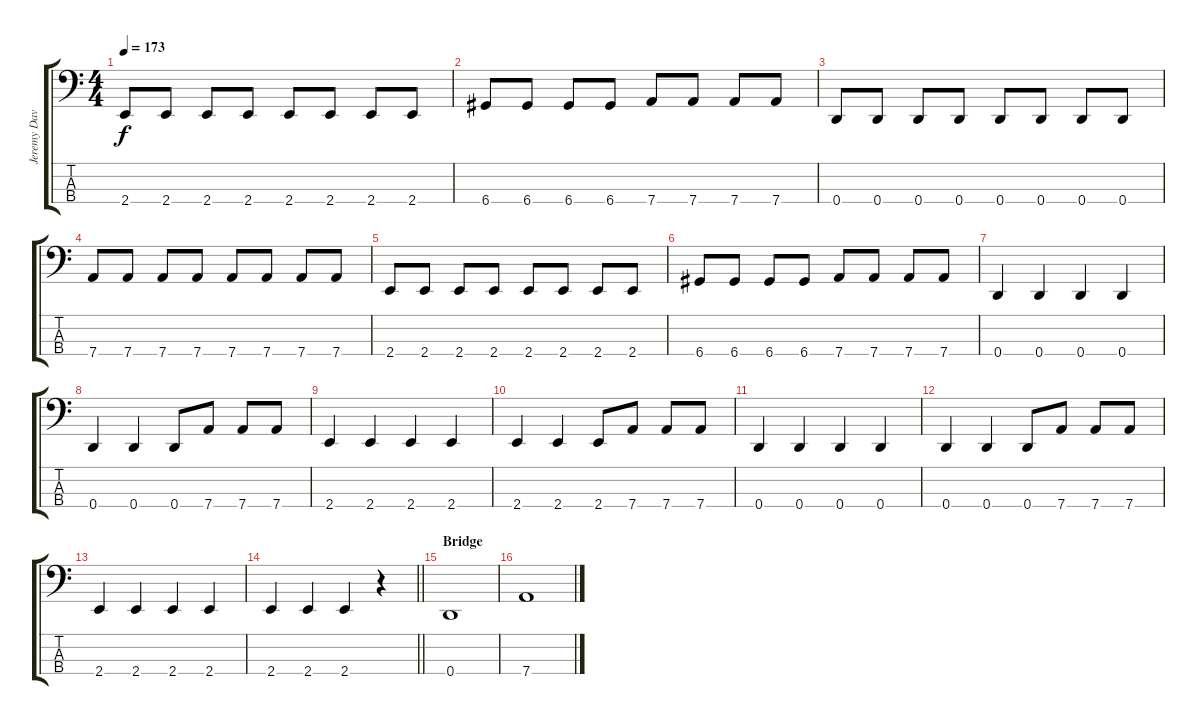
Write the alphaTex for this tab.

\track ("Jeremy Davis" "Jeremy Dav") {instrument electricbasspick}
\staff {score tabs}
\tuning (G2 D2 A1 D1) {hide}
\ts (4 4)
\tempo 173
\clef f4
\ks c
2.4.8{dy f} 2.4.8 2.4.8 2.4.8 2.4.8 2.4.8 2.4.8 2.4.8 |
6.4.8 6.4.8 6.4.8 6.4.8 7.4.8 7.4.8 7.4.8 7.4.8 |
0.4.8 0.4.8 0.4.8 0.4.8 0.4.8 0.4.8 0.4.8 0.4.8 |
7.4.8 7.4.8 7.4.8 7.4.8 7.4.8 7.4.8 7.4.8 7.4.8 |
2.4.8 2.4.8 2.4.8 2.4.8 2.4.8 2.4.8 2.4.8 2.4.8 |
6.4.8 6.4.8 6.4.8 6.4.8 7.4.8 7.4.8 7.4.8 7.4.8 |
0.4.4 0.4.4 0.4.4 0.4.4 |
0.4.4 0.4.4 0.4.8 7.4.8 7.4.8 7.4.8 |
2.4.4 2.4.4 2.4.4 2.4.4 |
2.4.4 2.4.4 2.4.8 7.4.8 7.4.8 7.4.8 |
0.4.4 0.4.4 0.4.4 0.4.4 |
0.4.4 0.4.4 0.4.8 7.4.8 7.4.8 7.4.8 |
2.4.4 2.4.4 2.4.4 2.4.4 |
\barLineRight lightlight
2.4.4 2.4.4 2.4.4 r.4 |
\section ("" "Bridge")
0.4.1 |
7.4.1
